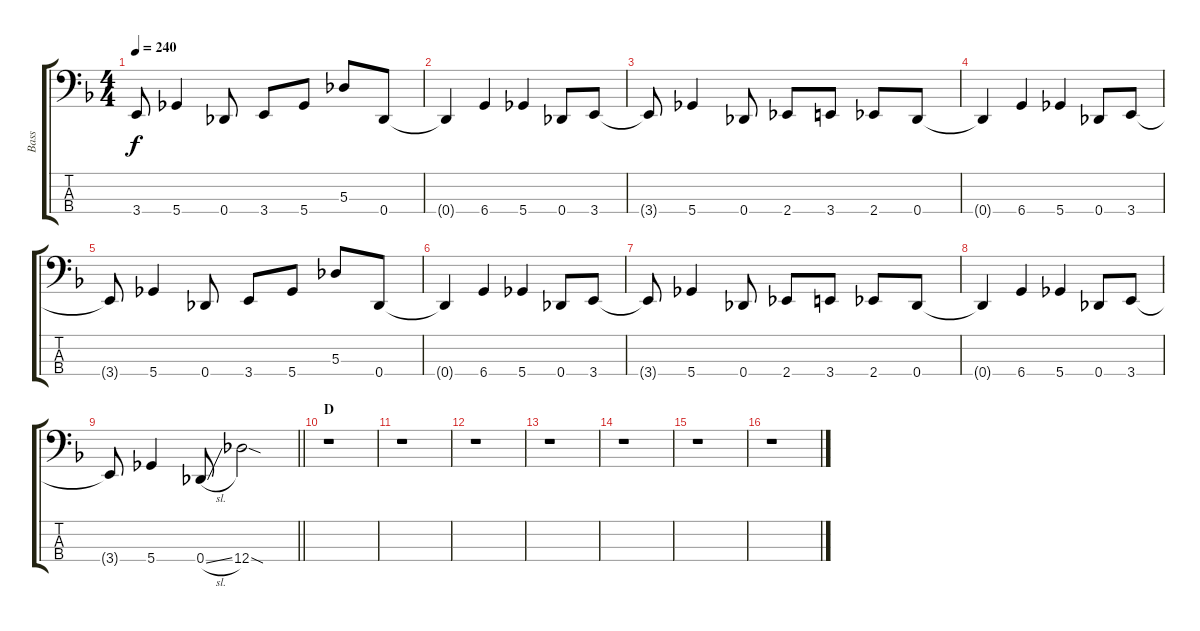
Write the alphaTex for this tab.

\track ("Bass" "Bass") {instrument electricbasspick}
\staff {score tabs}
\tuning (Gb2 Db2 Ab1 Db1) {hide}
\ts (4 4)
\tempo 240
\clef f4
\ks f
3.4{t}.8{dy f} 5.4.4 0.4.8 3.4.8 5.4.8 5.3.8 0.4.8 |
0.4{t}.4 6.4.4 5.4.4 0.4.8 3.4.8 |
3.4{t}.8 5.4.4 0.4.8 2.4.8 3.4.8 2.4.8 0.4.8 |
0.4{t}.4 6.4.4 5.4.4 0.4.8 3.4.8 |
3.4{t}.8 5.4.4 0.4.8 3.4.8 5.4.8 5.3.8 0.4.8 |
0.4{t}.4 6.4.4 5.4.4 0.4.8 3.4.8 |
3.4{t}.8 5.4.4 0.4.8 2.4.8 3.4.8 2.4.8 0.4.8 |
0.4{t}.4 6.4.4 5.4.4 0.4.8 3.4.8 |
\barLineRight lightlight
3.4{t}.8 5.4.4 0.4{sl}.8 12.4{sod}.2 |
\section ("" "D")
r.1 |
r.1 |
r.1 |
r.1 |
r.1 |
r.1 |
r.1
